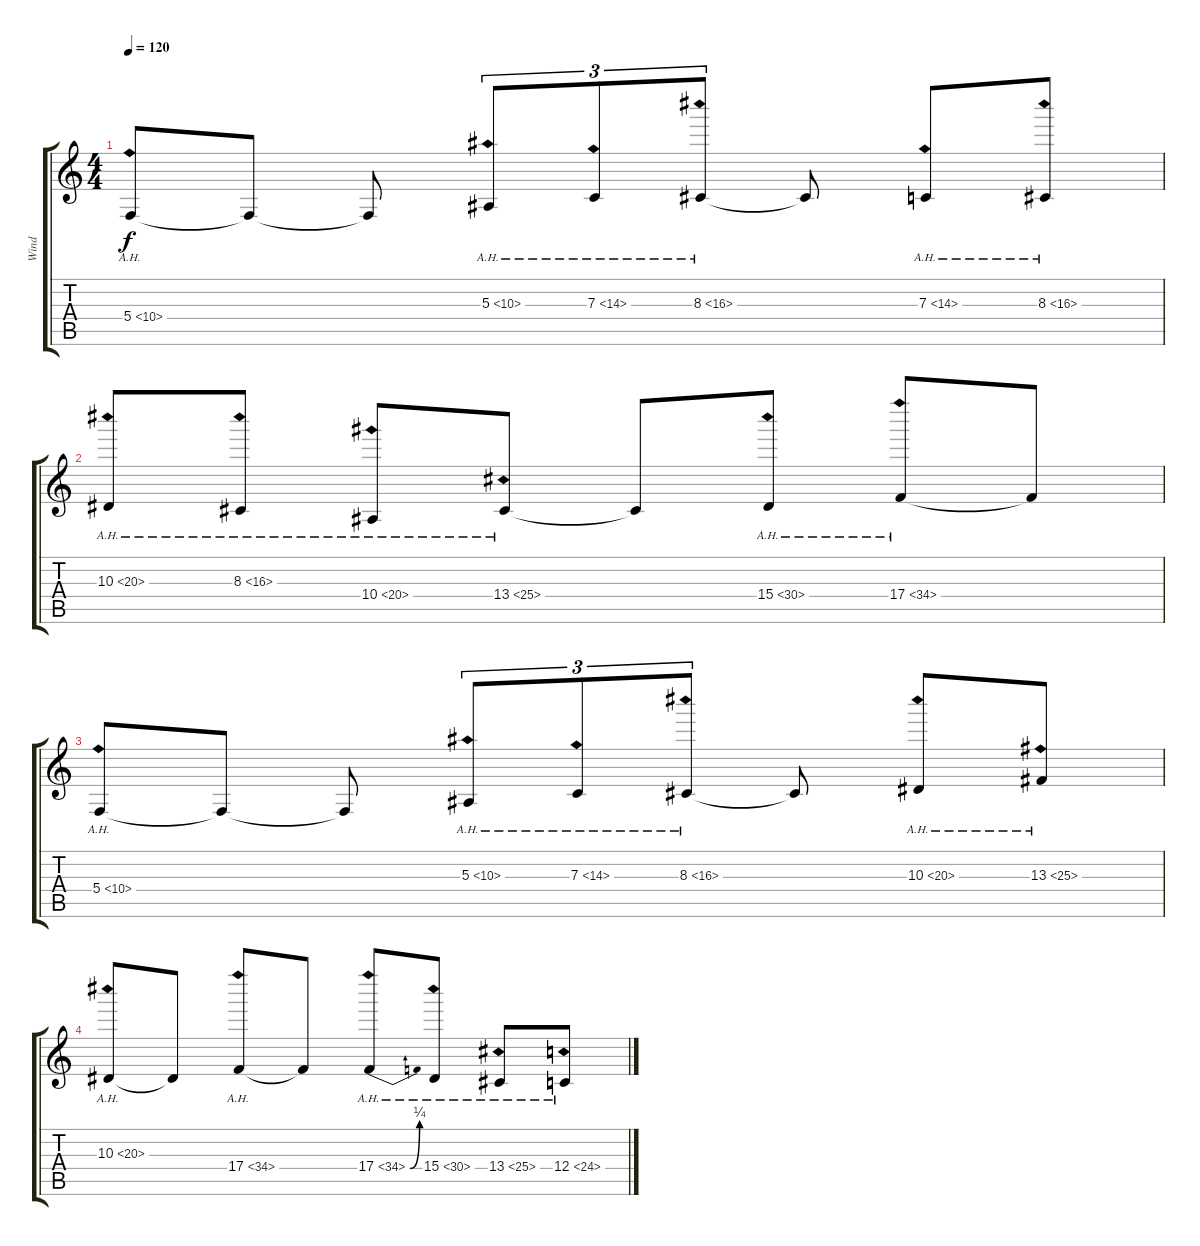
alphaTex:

\track ("Wind" "Wind") {instrument pad2warm}
\staff {score tabs}
\tuning (D4 A3 F3 C3 G2 C2) {hide}
\ts (4 4)
\tempo 120
\clef g2
\ks c
5.4{ah 5}.8{dy f} 5.4{t}.8 5.4{t}.8 5.3{ah 5}.8{tu (3 2)} 7.3{ah 7}.8{tu (3 2)} 8.3{ah 8}.8{tu (3 2)} 8.3{t}.8 7.3{ah 7}.8 8.3{ah 8}.8 |
10.3{ah 10}.8 8.3{ah 8}.8 10.4{ah 10}.8 13.4{ah 12}.8 13.4{t}.8 15.4{ah 15}.8 17.4{ah 17}.8 17.4{t}.8 |
5.4{ah 5}.8 5.4{t}.8 5.4{t}.8 5.3{ah 5}.8{tu (3 2)} 7.3{ah 7}.8{tu (3 2)} 8.3{ah 8}.8{tu (3 2)} 8.3{t}.8 10.3{ah 10}.8 13.3{ah 12}.8 |
10.3{ah 10}.8 10.3{t}.8 17.4{ah 17}.8 17.4{t}.8 17.4{be (bend 0 0 60 1) ah 17}.8 15.4{ah 15}.8 13.4{ah 12}.8 12.4{ah 12}.8
